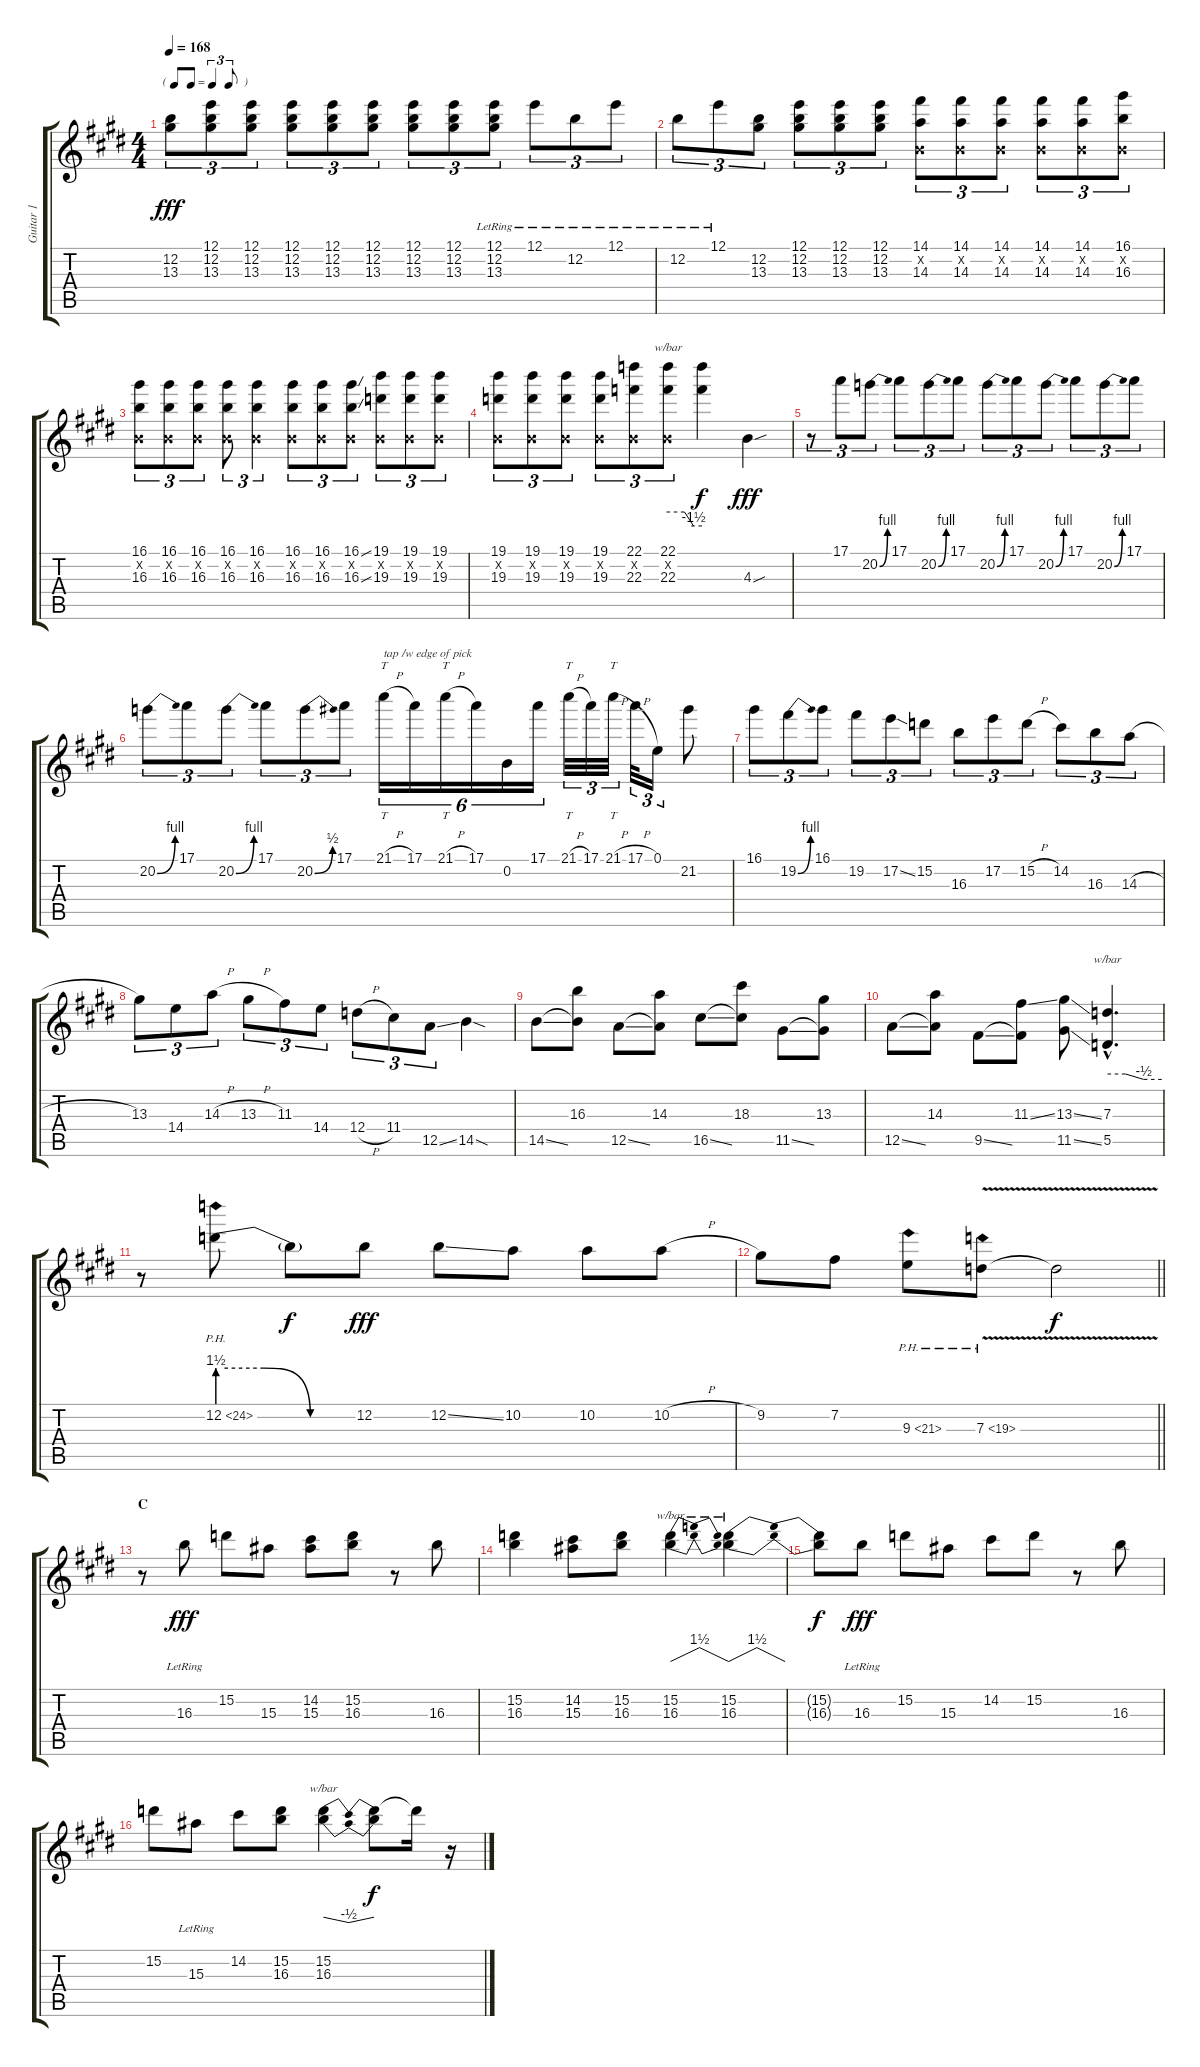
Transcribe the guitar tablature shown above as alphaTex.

\track ("Guitar 1" "Guitar 1") {instrument distortionguitar}
\staff {score tabs}
\tuning (E4 B3 G3 D3 A2 E2) {hide}
\ts (4 4)
\tf triplet8th
\tempo 168
\clef g2
\ks e
(12.2 13.3).8{tu (3 2) dy fff} (12.1 12.2 13.3).8{tu (3 2)} (12.1 12.2 13.3).8{tu (3 2)} (12.1 12.2 13.3).8{tu (3 2)} (12.1 12.2 13.3).8{tu (3 2)} (12.1 12.2 13.3).8{tu (3 2)} (12.1 12.2 13.3).8{tu (3 2)} (12.1 12.2 13.3).8{tu (3 2)} (12.1 12.2{lr} 13.3{lr}).8{tu (3 2)} 12.1{lr}.8{tu (3 2)} 12.2{lr}.8{tu (3 2)} 12.1{lr}.8{tu (3 2)} |
12.2{lr}.8{tu (3 2)} 12.1{lr}.8{tu (3 2)} (12.2 13.3).8{tu (3 2)} (12.1 12.2 13.3).8{tu (3 2)} (12.1 12.2 13.3).8{tu (3 2)} (12.1 12.2 13.3).8{tu (3 2)} (14.1 0.2{x} 14.3).8{tu (3 2)} (14.1 0.2{x} 14.3).8{tu (3 2)} (14.1 0.2{x} 14.3).8{tu (3 2)} (14.1 0.2{x} 14.3).8{tu (3 2)} (14.1 0.2{x} 14.3).8{tu (3 2)} (16.1 0.2{x} 16.3).8{tu (3 2)} |
(16.1 0.2{x} 16.3).8{tu (3 2)} (16.1 0.2{x} 16.3).8{tu (3 2)} (16.1 0.2{x} 16.3).8{tu (3 2)} (16.1 0.2{x} 16.3).8{tu (3 2)} (16.1 0.2{x} 16.3).4{tu (3 2)} (16.1 0.2{x} 16.3).8{tu (3 2)} (16.1 0.2{x} 16.3).8{tu (3 2)} (16.1{ss} 0.2{x} 16.3{ss}).8{tu (3 2)} (19.1 0.2{x} 19.3).8{tu (3 2)} (19.1 0.2{x} 19.3).8{tu (3 2)} (19.1 0.2{x} 19.3).8{tu (3 2)} |
(19.1 0.2{x} 19.3).8{tu (3 2)} (19.1 0.2{x} 19.3).8{tu (3 2)} (19.1 0.2{x} 19.3).8{tu (3 2)} (19.1 0.2{x} 19.3).8{tu (3 2)} (22.1 0.2{x} 22.3).8{tu (3 2)} (22.1 0.2{x} 22.3).8{tu (3 2) tbe (custom default 0 0 29 0 45 -6 60 -6)} (22.1{t} 22.3{t}).4{dy f} 4.3{sou}.4{dy fff} |
r.8{tu (3 2)} 17.1.8{tu (3 2)} 20.2{be (bend 0 0 60 4)}.8{tu (3 2)} 17.1.8{tu (3 2)} 20.2{be (bend 0 0 60 4)}.8{tu (3 2)} 17.1.8{tu (3 2)} 20.2{be (bend 0 0 60 4)}.8{tu (3 2)} 17.1.8{tu (3 2)} 20.2{be (bend 0 0 60 4)}.8{tu (3 2)} 17.1.8{tu (3 2)} 20.2{be (bend 0 0 60 4)}.8{tu (3 2)} 17.1.8{tu (3 2)} |
20.2{be (bend 0 0 60 4)}.8{tu (3 2)} 17.1.8{tu (3 2)} 20.2{be (bend 0 0 60 4)}.8{tu (3 2)} 17.1.8{tu (3 2)} 20.2{be (bend 0 0 60 2)}.8{tu (3 2)} 17.1.8{tu (3 2)} 21.1{h}.16{tt tu (6 4) txt "tap /w edge of pick"} 17.1.16{tu (6 4)} 21.1{h}.16{tt tu (6 4)} 17.1.16{tu (6 4)} 0.2.16{tu (6 4)} 17.1.16{tu (6 4)} 21.1{h}.32{tt tu (3 2)} 17.1.32{tu (3 2)} 21.1{h}.32{tt tu (3 2)} 17.1{h}.32{tu (3 2)} 0.1.16{tu (3 2)} 21.2.8 |
16.1.8{tu (3 2)} 19.2{be (bend 0 0 60 4)}.8{tu (3 2)} 16.1.8{tu (3 2)} 19.2.8{tu (3 2)} 17.2{ss}.8{tu (3 2)} 15.2.8{tu (3 2)} 16.3.8{tu (3 2)} 17.2.8{tu (3 2)} 15.2{h}.8{tu (3 2)} 14.2.8{tu (3 2)} 16.3.8{tu (3 2)} 14.3{h}.8{tu (3 2)} |
13.3.8{tu (3 2)} 14.4.8{tu (3 2)} 14.3{h}.8{tu (3 2)} 13.3{h}.8{tu (3 2)} 11.3.8{tu (3 2)} 14.4.8{tu (3 2)} 12.4{h}.8{tu (3 2)} 11.4.8{tu (3 2)} 12.5{ss}.8{tu (3 2)} 14.5{sod}.4 |
14.5{ss}.8 (16.3 14.5{t}).8 12.5{ss}.8 (14.3 12.5{t}).8 16.5{ss}.8 (18.3 16.5{t}).8 11.5{ss}.8 (13.3 11.5{t}).8 |
12.5{ss}.8 (14.3 12.5{t}).8 9.5{ss}.8 (11.3{ss} 9.5{t}).8 (13.3{ss} 11.5{ss}).8 (7.3{hac} 5.5{hac}).4{d tbe (custom default 0 0 20 0 40 -2 60 -2)} |
r.8 12.2{be (custom 0 6 20 6 40 0 60 0) ph 12}.8 12.2{t}.8{dy f} 12.2.8{dy fff} 12.2{ss}.8 10.2.8 10.2.8 10.2{h}.8 |
\barLineRight lightlight
9.2.8 7.2.8 9.3{ph 12}.8 7.3{ph 12 v}.8 7.3{t}.2{dy f} |
\section ("" "C")
r.8 16.3{lr}.8{dy fff} 15.2.8 15.3.8 (14.2 15.3).8 (15.2 16.3).8 r.8 16.3.8 |
(15.2 16.3).4 (14.2 15.3).8 (15.2 16.3).8 (15.2 16.3).4{tbe (dip default 0 0 30 6 60 0)} (15.2 16.3).4{tbe (dip default 0 0 30 6 60 0)} |
(15.2{t} 16.3{t}).8{dy f} 16.3{lr}.8{dy fff} 15.2.8 15.3.8 14.2.8 15.2.8 r.8 16.3.8 |
15.2.8 15.3{lr}.8 14.2.8 (15.2 16.3).8 (15.2 16.3).4{tbe (dip default 0 0 30 -2 60 0)} (15.2{t} 16.3{t}).8{dy f} 15.2{t}.16 r.16
